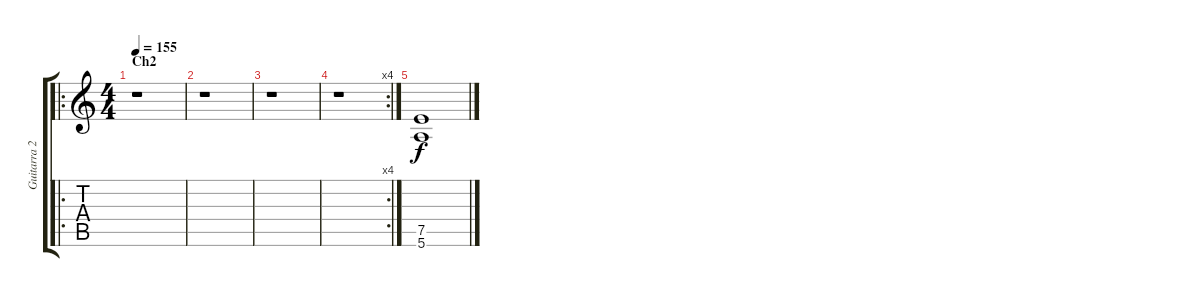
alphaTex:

\track ("Guitarra 2" "Guitarra 2") {instrument distortionguitar}
\staff {score tabs}
\tuning (E4 B3 G3 D3 A2 E2) {hide}
\ro
\ts (4 4)
\section ("" "Ch2")
\tempo 155
\clef g2
\ks c
r.1{dy f} |
r.1 |
r.1 |
\rc 4
r.1 |
(7.5 5.6).1
